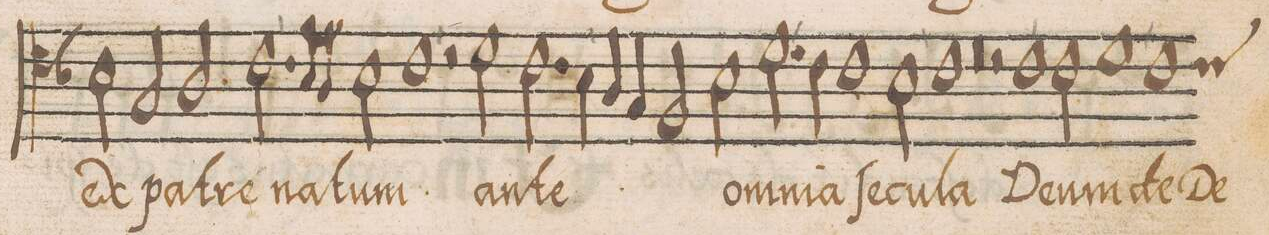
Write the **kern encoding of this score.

**kern	**text
*I"ALTVS	*
*clefC4	*
*k[b-]	*
*met()	*
*M2/1	*
2B-\	ex
2G/	pa-
2A/	-tre
2.c\	na-
=33-	=33-
8B-/L	.
8A/J	.
2B-\	-tum
1c	.
=34-	=34-
2r	.
2d\	an-
2.c\	-te
4B-\	.
=35-	=35-
4A/	.
4G/	.
2F/	.
2B-\	om-
2.d\	-ni-
=36-	=36-
4c\	-a
1c	ſe-
2B-\	-cu-
=37-	=37-
1c	-la
1r	.
=38-	=38-
1r	.
2r	.
1c	De-
=39-	=39-
2c\	-um
1d	de
=40-	=40-
*custos:c	*
1c	De-
*-	*-
